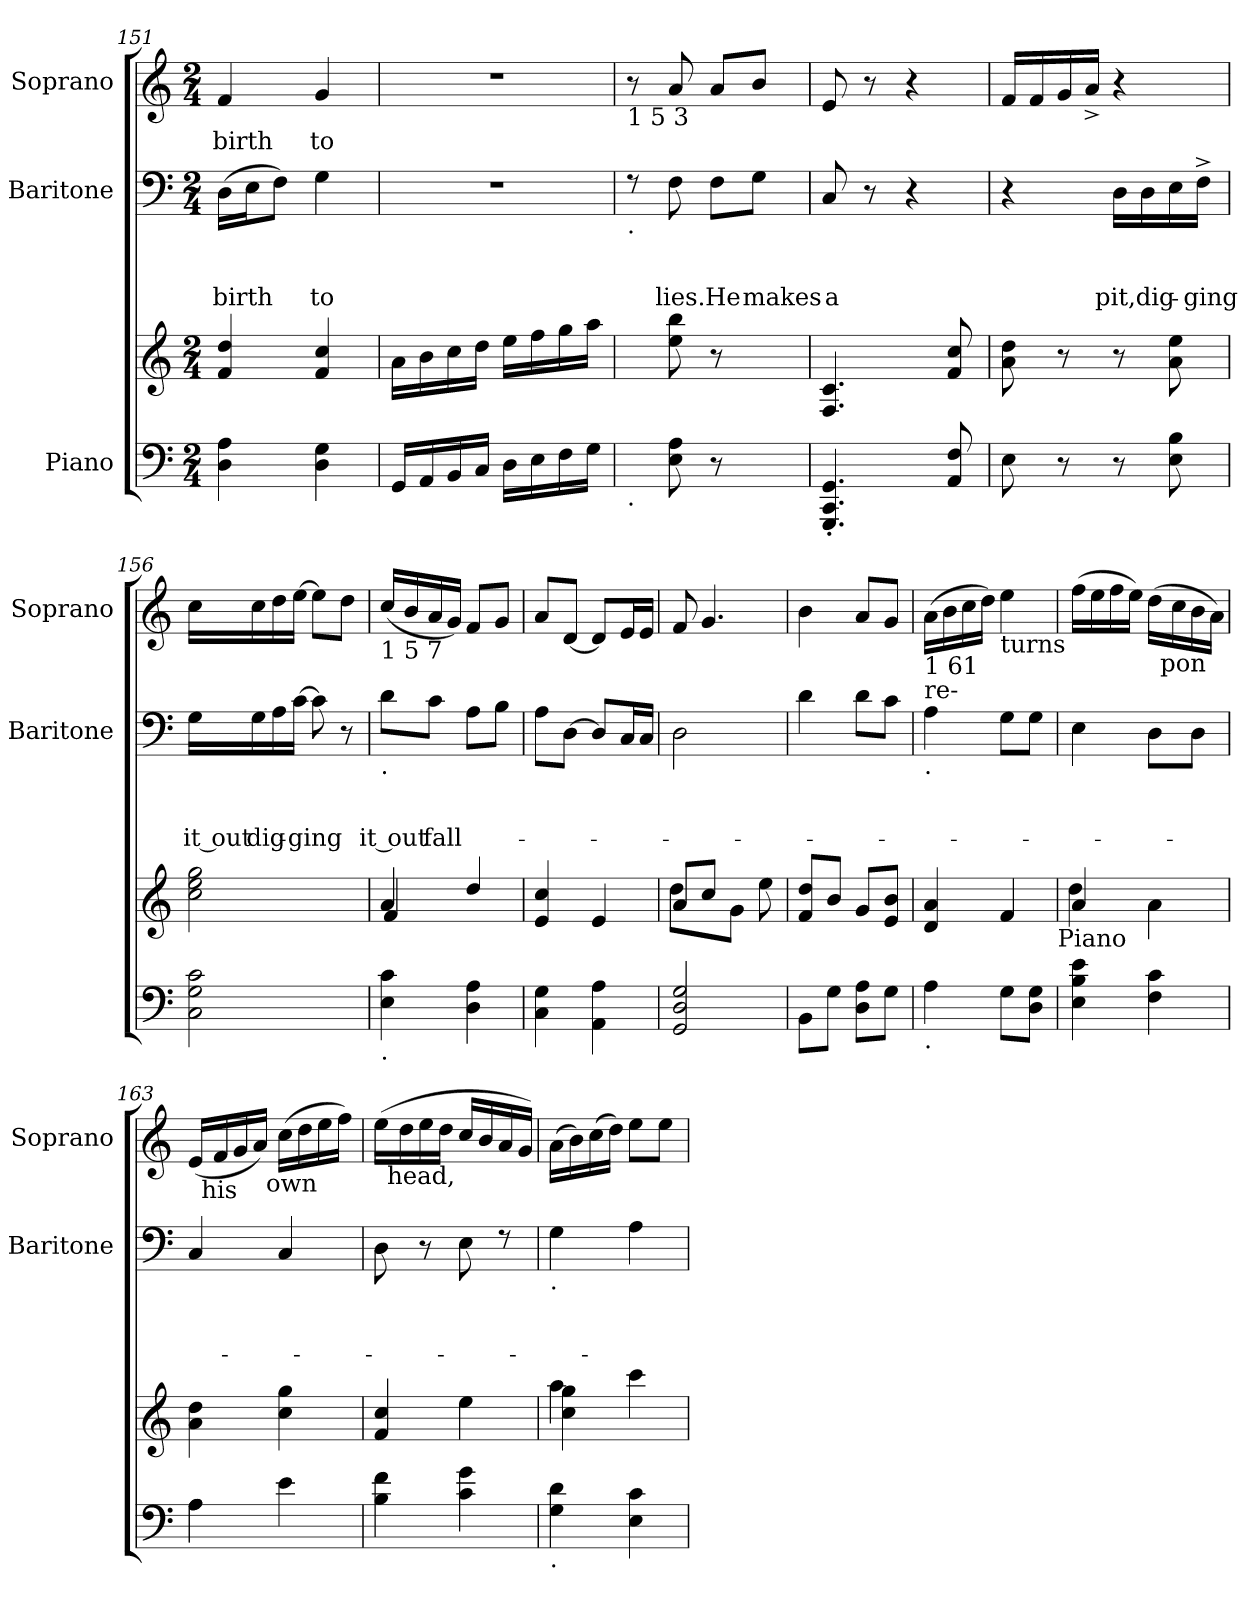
**kern	**kern	**kern	**text	**text	**text	**kern	**text
*part3	*part3	*part2	*part2	*part2	*part2	*part1	*part1
*staff4	*staff3	*staff2	*staff2	*staff2	*staff2	*staff1	*staff1
*I"Piano	*	*I"Baritone	*	*	*	*I"Soprano	*
*	*	*I'Baritone	*	*	*	*I'Soprano	*
*clefF4	*clefG2	*clefF4	*	*	*	*clefG2	*
*k[]	*k[]	*k[]	*	*	*	*k[]	*
*C:	*C:	*C:	*	*	*	*C:	*
*M2/4	*M2/4	*M2/4	*	*	*	*M2/4	*
=151	=151	=151	=151	=151	=151	=151	=151
!	!	!	!	!	!LO:LY:b	!	!LO:LY:b
4D\ 4A\	4f/ 4dd/	(>16D\LL	.	.	birth	4f/	birth
.	.	16E\J	.	.	.	.	.
.	.	8F\J)	.	.	.	.	.
!	!LO:N:n=2:head=solid	!	!	!	!LO:LY:b	!	!LO:LY:b
4D\ 4G\	4f/ 4cc/	4G\	.	.	to	4g/	to
=152	=152	=152	=152	=152	=152	=152	=152
!	!LO:N:head=solid	!LO:N:vis=1	!	!	!	!LO:N:vis=1	!
16GG/LL	16a\LL	2r	.	.	.	2r	.
!	!LO:N:head=solid	!	!	!	!	!	!
16AA/	16b\	.	.	.	.	.	.
!	!LO:N:head=solid	!	!	!	!	!	!
16BB/	16cc\	.	.	.	.	.	.
!	!LO:N:head=solid	!	!	!	!	!	!
16C/JJ	16dd\JJ	.	.	.	.	.	.
!	!LO:N:head=solid	!	!	!	!	!	!
16D\LL	16ee\LL	.	.	.	.	.	.
!	!LO:N:head=solid	!	!	!	!	!	!
16E\	16ff\	.	.	.	.	.	.
!	!LO:N:head=solid	!	!	!	!	!	!
16F\	16gg\	.	.	.	.	.	.
!	!LO:N:head=solid	!	!	!	!	!	!
16G\JJ	16aa\JJ	.	.	.	.	.	.
!!LO:PB:g=z
=153	=153	=153	=153	=153	=153	=153	=153
!	!	!	!	!	!	!LO:TX:b:t=1 5 3	!
!	!	!LO:TX:b:t=.	!	!	!	!	!
!LO:TX:b:t=.	!	!	!	!	!	!	!
8ryy	8ryy	8rE	.	.	.	8r	.
!	!LO:N:n=2:head=solid	!	!	!	!LO:LY:b	!	!
8E\ 8A\	8ee\ 8bb\	8F\	.	.	lies.	8a/	.
!	!	!	!	!	!LO:LY:b	!	!
8r	8r	8F\L	.	.	He	8a/L	.
!	!	!	!	!	!LO:LY:b:rj	!	!
8ryy	8ryy	8G\J	.	.	makes	8b/J	.
=154	=154	=154	=154	=154	=154	=154	=154
!	!LO:N:n=1:head=solid	!	!	!	!LO:LY:b	!	!
4.GGG/'< 4.CC/'< 4.GG/'<	4.F/ 4.c/	8C/	.	.	a	8e/	.
.	.	8r	.	.	.	8r	.
.	.	4r	.	.	.	4r	.
8AA/ 8F/	8f/ 8cc/	.	.	.	.	.	.
=155	=155	=155	=155	=155	=155	=155	=155
!LO:N:head=solid	!	!	!	!	!	!	!
8E\	8a\ 8dd\	4r	.	.	.	16f/LL	.
.	.	.	.	.	.	16f/	.
8r	8r	.	.	.	.	16g/	.
.	.	.	.	.	.	16a^</JJ	.
!	!	!	!	!	!LO:LY:b	!	!
8r	8r	16D\LL	.	.	pit,	4r	.
!	!	!	!	!	!LO:LY:b	!	!
.	.	16D\	.	.	dig-	.	.
8E\ 8B\	8a\ 8ee\	16E\	.	.	.	.	.
!	!	!	!	!	!LO:LY:b:rj	!	!
.	.	16F^>\JJ	.	.	-ging	.	.
=156	=156	=156	=156	=156	=156	=156	=156
!	!	!	!	!	!LO:LY:b	!	!
2C\ 2G\ 2c\	2cc\ 2ee\ 2gg\	16G\LL	.	.	it out	16cc\LL	.
!	!	!	!	!	!LO:LY:b	!	!
.	.	16G\	.	.	dig-	16cc\	.
.	.	16A\	.	.	.	16dd\	.
!	!	!	!	!	!LO:LY:b:rj	!	!
.	.	[>16c\JJ	.	.	-ging	[>16ee\JJ	.
.	.	8c\]	.	.	.	8ee\L]	.
.	.	8r	.	.	.	8dd\J	.
!!LO:LB:g=z
=157	=157	=157	=157	=157	=157	=157	=157
!	!	!	!	!	!	!LO:TX:b:t=1 5 7	!
!	!	!LO:TX:b:t=.	!	!	!	!	!
!LO:TX:b:t=.	!	!	!	!	!	!	!
!	!LO:N:head=solid	!	!	!	!LO:LY:b	!	!
*	*^	*	*	*	*	*	*
4E\ 4c\	4a/	4f/	8d\L	.	.	it out	(<16cc/LL	.
.	.	.	.	.	.	.	16b/	.
!	!	!	!	!	!	!LO:LY:b:rj	!	!
.	.	.	8c\J	.	.	fall-	16a/	.
.	.	.	.	.	.	.	16g/JJ)	.
4D\ 4A\	4dd/	4ryy	8A\L	.	.	.	8f/L	.
.	.	.	8B\J	.	.	.	8g/J	.
*	*v	*v	*	*	*	*	*	*
=158	=158	=158	=158	=158	=158	=158	=158
4C\ 4G\	4e/ 4cc/	8A\L	.	.	.	8a/L	.
.	.	[>8D\J	.	.	.	[<8d/J	.
4AA\ 4A\	4e/	8D/L]	.	.	.	8d/L]	.
.	.	16C/L	.	.	.	16e/L	.
.	.	16C/JJ	.	.	.	16e/JJ	.
=159	=159	=159	=159	=159	=159	=159	=159
!	!LO:N:head=solid	!	!	!	!	!	!
*	*^	*	*	*	*	*	*
2GG/ 2D/ 2G/	8a/L	8dd\L	2D\	.	.	.	8f/	.
.	8cc/J	8ryy	.	.	.	.	4.g/	.
.	4ryy	8g\J	.	.	.	.	.	.
.	.	8ee\	.	.	.	.	.	.
*	*v	*v	*	*	*	*	*	*
=160	=160	=160	=160	=160	=160	=160	=160
8BB\L	8f/ 8dd/L	4d\	.	.	.	4b\	.
!LO:N:head=solid	!	!	!	!	!	!	!
8G\J	8b/J	.	.	.	.	.	.
!	!LO:N:head=solid	!	!	!	!	!	!
8D\ 8A\L	8g/L	8d\L	.	.	.	8a/L	.
8G\J	8e/ 8b/J	8c\J	.	.	.	8g/J	.
!!LO:PB:g=z
=161	=161	=161	=161	=161	=161	=161	=161
!	!	!	!	!	!	!LO:TX:b:t=1 61	!
!	!	!	!	!	!	!LO:TX:b:t=re-	!
!	!	!LO:TX:b:t=.	!	!	!	!	!
!LO:TX:b:t=.	!	!	!	!	!	!	!
4A\	4d/ 4a/	4A\	.	.	.	(>16a\LL	.
.	.	.	.	.	.	16b\	.
.	.	.	.	.	.	16cc\	.
.	.	.	.	.	.	16dd\JJ)	.
!	!	!	!	!	!	!LO:TX:b:t=turns	!
!	!LO:N:head=solid	!	!	!	!	!	!
8G\L	4f/	8G\L	.	.	.	4ee\	.
8D\ 8G\J	.	8G\J	.	.	.	.	.
!	!LO:TX:b:t=Piano	!	!	!	!	!	!
=162	=162	=162	=162	=162	=162	=162	=162
!	!	!	!	!	!	!LO:TX:b:t=u-	!
!	!LO:N:head=solid	!	!	!	!	!	!
*	*^	*	*	*	*	*^	*
4E\ 4B\ 4e\	4a/	4dd\	4E\	.	.	.	(>16ff\LL	4ryy	.
.	.	.	.	.	.	.	16ee\	.	.
.	.	.	.	.	.	.	16ff\	.	.
.	.	.	.	.	.	.	16ee\JJ)	.	.
4F\ 4c\	4a\	4ryy	8D\L	.	.	.	(>16dd\LL	32ryy	.
!	!	!	!	!	!	!	!	!LO:TX:b:t=pon	!
.	.	.	.	.	.	.	.	8..ryy	.
.	.	.	.	.	.	.	16cc\	.	.
.	.	.	8D\J	.	.	.	16b\	.	.
.	.	.	.	.	.	.	16a\JJ)	.	.
*	*v	*v	*	*	*	*	*	*	*
=163	=163	=163	=163	=163	=163	=163	=163	=163
!LO:N:head=solid	!	!	!	!	!	!	!	!
*^	*	*	*	*	*	*	*^	*
4A\	4A\	4a\ 4dd\	4C/	.	.	.	(<16e/LL	32ryy	8..ryy	.
!	!	!	!	!	!	!	!	!LO:TX:b:t=his	!	!
.	.	.	.	.	.	.	.	4...ryy	.	.
.	.	.	.	.	.	.	16f/	.	.	.
.	.	.	.	.	.	.	16g/	.	.	.
.	.	.	.	.	.	.	16a/JJ)	.	.	.
!	!	!	!	!	!	!	!	!	!LO:TX:b:t=own	!
.	.	.	.	.	.	.	.	.	4ryy	.
4e\	4ryy	4cc\ 4gg\	4C/	.	.	.	(>16cc\LL	.	.	.
.	.	.	.	.	.	.	16dd\	.	.	.
.	.	.	.	.	.	.	16ee\	.	.	.
.	.	.	.	.	.	.	16ff\JJ)	.	.	.
.	.	.	.	.	.	.	.	.	32ryy	.
=164	=164	=164	=164	=164	=164	=164	=164	=164	=164	=164
!	!	!LO:N:n=2:head=solid	!	!	!	!	!	!	!	!
*v	*v	*	*	*	*	*	*	*v	*v	*
4B\ 4f\	4f/ 4cc/	8D\	.	.	.	(>16ee\LL	32ryy	.
!	!	!	!	!	!	!	!LO:TX:b:t=head,	!
.	.	.	.	.	.	.	4...ryy	.
.	.	.	.	.	.	16dd\	.	.
.	.	8r	.	.	.	16ee\	.	.
.	.	.	.	.	.	16dd\JJ	.	.
!	!LO:N:head=solid	!	!	!	!	!	!	!
4c\ 4g\	4ee\	8E\	.	.	.	16cc/LL	.	.
.	.	.	.	.	.	16b/	.	.
.	.	8rE	.	.	.	16a/	.	.
.	.	.	.	.	.	16g/JJ)	.	.
!!LO:LB:g=z
=165	=165	=165	=165	=165	=165	=165	=165	=165
!	!	!	!	!	!	!LO:TX:b:t=1 65	!	!
!	!	!LO:TX:b:t=.	!	!	!	!	!	!
!LO:TX:b:t=.	!	!	!	!	!	!	!	!
!	!LO:N:head=solid	!	!	!	!	!	!	!
*	*^	*	*	*	*	*v	*v	*
4G\ 4d\	4aa\	4cc\ 4gg\	4G\	.	.	.	(>16a\LL	.
.	.	.	.	.	.	.	16b\)	.
.	.	.	.	.	.	.	(>16cc\	.
.	.	.	.	.	.	.	16dd\JJ)	.
4E\ 4c\	4ccc\	4ryy	4A\	.	.	.	8ee\L	.
.	.	.	.	.	.	.	8ee\J	.
*	*v	*v	*	*	*	*	*	*
=	=	=	=	=	=	=	=
*-	*-	*-	*-	*-	*-	*-	*-
